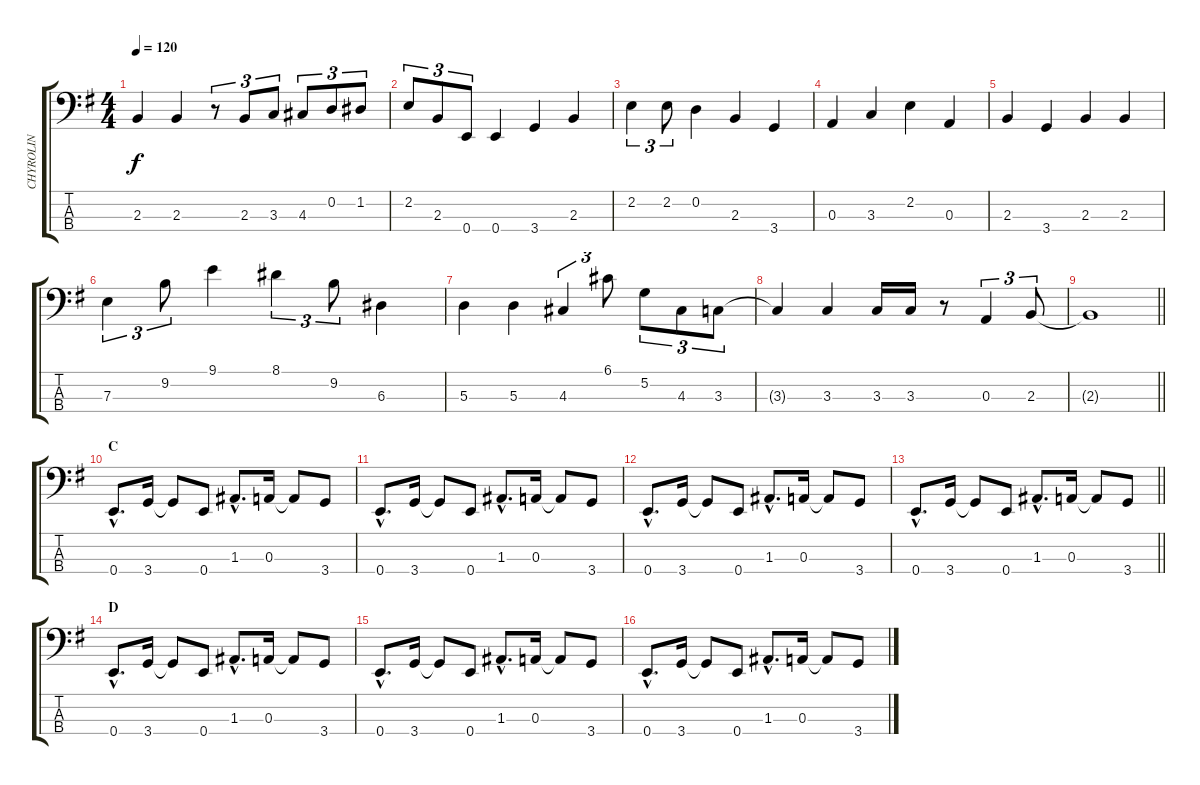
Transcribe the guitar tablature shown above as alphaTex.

\track ("CHYROLIN" "CHYROLIN") {instrument electricbassfinger}
\staff {score tabs}
\tuning (G2 D2 A1 E1) {hide}
\ts (4 4)
\tempo 120
\clef f4
\ks eminor
2.3.4{dy f} 2.3.4 r.8{tu (3 2)} 2.3.8{tu (3 2)} 3.3.8{tu (3 2)} 4.3.8{tu (3 2)} 0.2.8{tu (3 2)} 1.2.8{tu (3 2)} |
2.2.8{tu (3 2)} 2.3.8{tu (3 2)} 0.4.8{tu (3 2)} 0.4.4 3.4.4 2.3.4 |
2.2.4{tu (3 2)} 2.2.8{tu (3 2)} 0.2.4 2.3.4 3.4.4 |
0.3.4 3.3.4 2.2.4 0.3.4 |
2.3.4 3.4.4 2.3.4 2.3.4 |
7.3.4{tu (3 2)} 9.2.8{tu (3 2)} 9.1.4 8.1.4{tu (3 2)} 9.2.8{tu (3 2)} 6.3.4 |
5.3.4 5.3.4 4.3.4{tu (3 2)} 6.1.8{tu (3 2)} 5.2.8{tu (3 2)} 4.3.8{tu (3 2)} 3.3.8{tu (3 2)} |
3.3{t}.4 3.3.4 3.3.16 3.3.16 r.8 0.3.4{tu (3 2)} 2.3.8{tu (3 2)} |
\barLineRight lightlight
2.3{t}.1 |
\section ("" "C")
0.4{hac}.8{d} 3.4.16 3.4{t}.8 0.4.8 1.3{hac}.8{d} 0.3.16 0.3{t}.8 3.4.8 |
0.4{hac}.8{d} 3.4.16 3.4{t}.8 0.4.8 1.3{hac}.8{d} 0.3.16 0.3{t}.8 3.4.8 |
0.4{hac}.8{d} 3.4.16 3.4{t}.8 0.4.8 1.3{hac}.8{d} 0.3.16 0.3{t}.8 3.4.8 |
\barLineRight lightlight
0.4{hac}.8{d} 3.4.16 3.4{t}.8 0.4.8 1.3{hac}.8{d} 0.3.16 0.3{t}.8 3.4.8 |
\section ("" "D")
0.4{hac}.8{d} 3.4.16 3.4{t}.8 0.4.8 1.3{hac}.8{d} 0.3.16 0.3{t}.8 3.4.8 |
0.4{hac}.8{d} 3.4.16 3.4{t}.8 0.4.8 1.3{hac}.8{d} 0.3.16 0.3{t}.8 3.4.8 |
0.4{hac}.8{d} 3.4.16 3.4{t}.8 0.4.8 1.3{hac}.8{d} 0.3.16 0.3{t}.8 3.4.8
